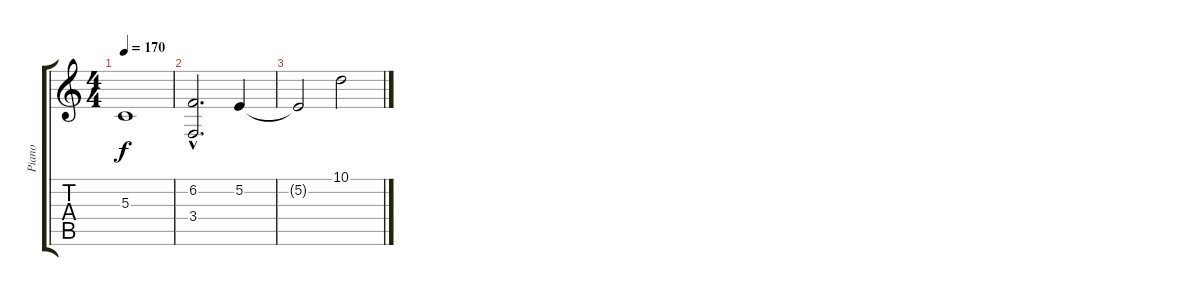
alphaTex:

\track ("Piano" "Piano") {instrument electricgrandpiano}
\staff {score tabs}
\tuning (E4 B3 G3 D3 A2 E2) {hide}
\ts (4 4)
\tempo 170
\clef g2
\ks c
5.3{t}.1{dy f} |
(6.2{hac} 3.4{hac}).2{d} 5.2.4 |
5.2{t}.2 10.1.2
